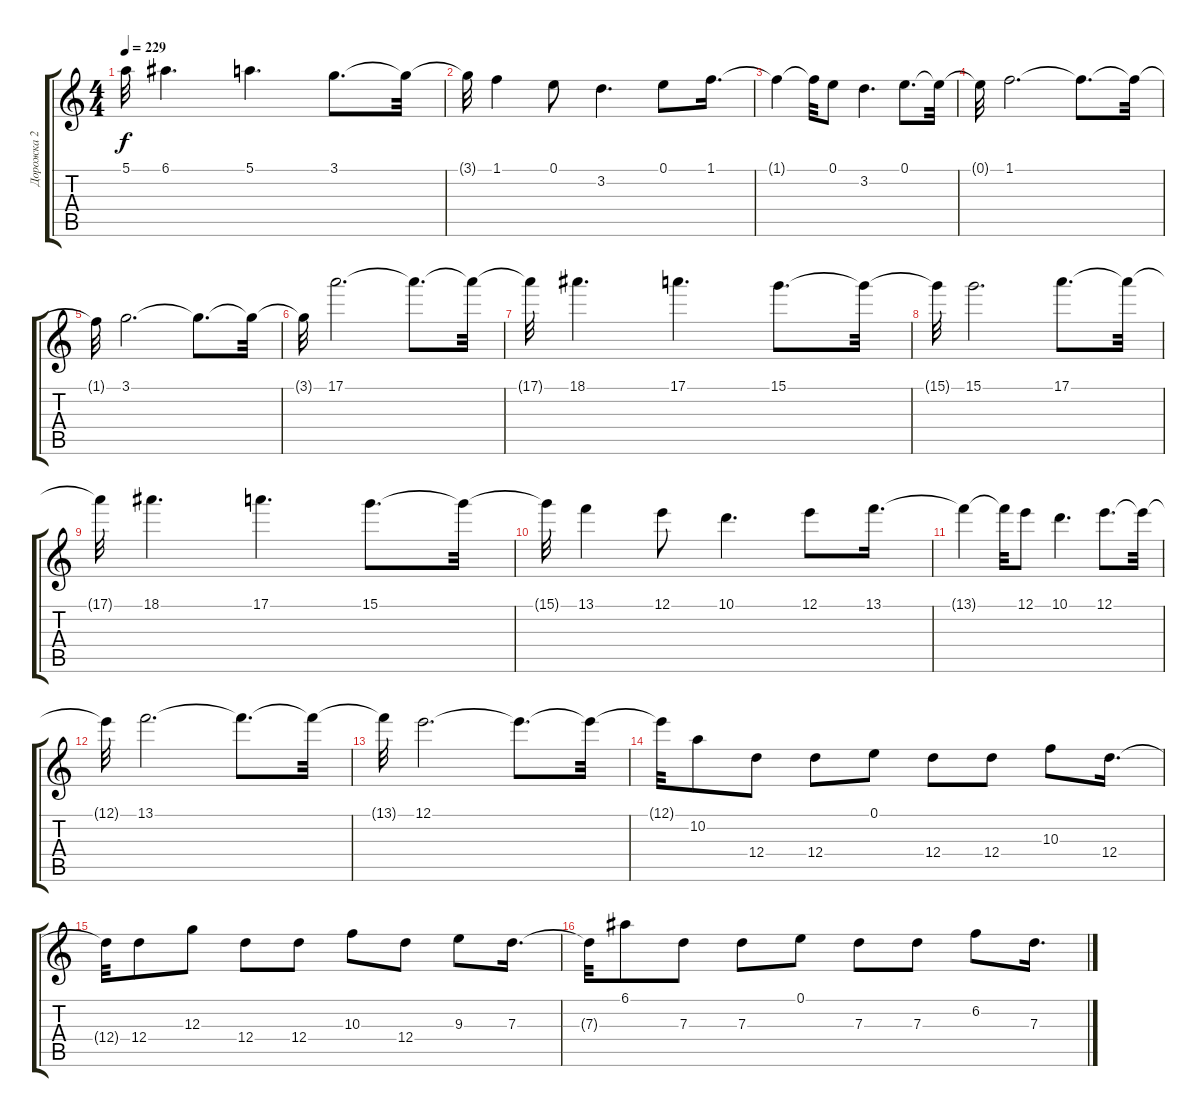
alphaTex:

\track ("Дорожка 2" "Дорожка 2") {instrument overdrivenguitar}
\staff {score tabs}
\tuning (E4 B3 G3 D3 A2 E2) {hide}
\ts (4 4)
\tempo 229
\clef g2
\ks c
5.1{t}.32{dy f} 6.1.4{d} 5.1.4{d} 3.1.8{d} 3.1{t}.32 |
3.1{t}.32 1.1.4 0.1.8 3.2.4{d} 0.1.8 1.1.16{d} |
1.1{t}.4 1.1{t}.32 0.1.8 3.2.4{d} 0.1.8{d} 0.1{t}.32 |
0.1{t}.32 1.1.2{d} 1.1{t}.8{d} 1.1{t}.32 |
1.1{t}.32 3.1.2{d} 3.1{t}.8{d} 3.1{t}.32 |
3.1{t}.32 17.1.2{d} 17.1{t}.8{d} 17.1{t}.32 |
17.1{t}.32 18.1.4{d} 17.1.4{d} 15.1.8{d} 15.1{t}.32 |
15.1{t}.32 15.1.2{d} 17.1.8{d} 17.1{t}.32 |
17.1{t}.32 18.1.4{d} 17.1.4{d} 15.1.8{d} 15.1{t}.32 |
15.1{t}.32 13.1.4 12.1.8 10.1.4{d} 12.1.8 13.1.16{d} |
13.1{t}.4 13.1{t}.32 12.1.8 10.1.4{d} 12.1.8{d} 12.1{t}.32 |
12.1{t}.32 13.1.2{d} 13.1{t}.8{d} 13.1{t}.32 |
13.1{t}.32 12.1.2{d} 12.1{t}.8{d} 12.1{t}.32 |
12.1{t}.32 10.2.8 12.4.8 12.4.8 0.1.8 12.4.8 12.4.8 10.3.8 12.4.16{d} |
12.4{t}.32 12.4.8 12.3.8 12.4.8 12.4.8 10.3.8 12.4.8 9.3.8 7.3.16{d} |
7.3{t}.32 6.1.8 7.3.8 7.3.8 0.1.8 7.3.8 7.3.8 6.2.8 7.3.16{d}
